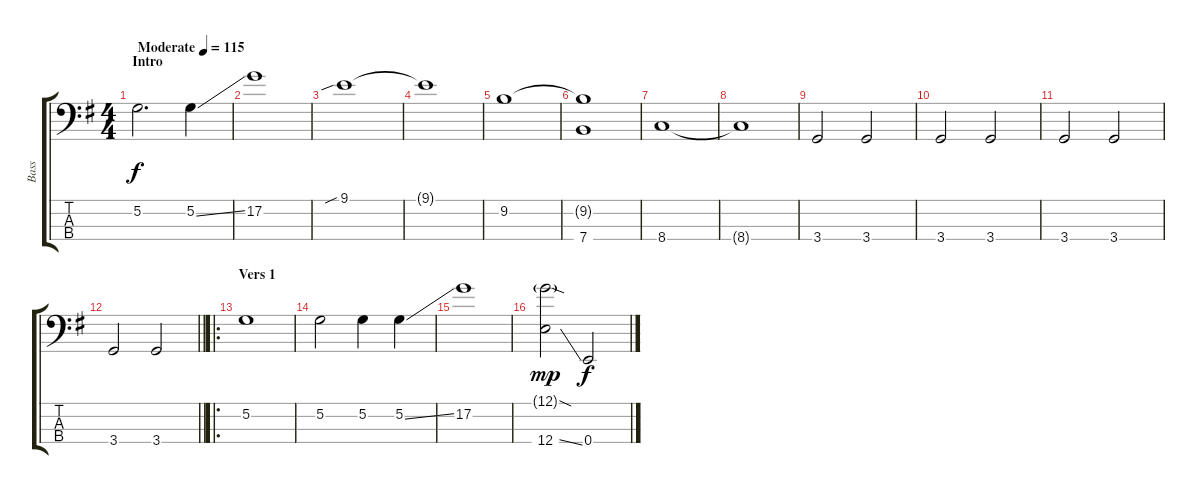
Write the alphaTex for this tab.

\track ("Bass" "Bass") {instrument fretlessbass}
\staff {score tabs}
\tuning (G2 D2 A1 E1) {hide}
\ts (4 4)
\section ("" "Intro")
\tempo (115 "Moderate")
\clef f4
\ks eminor
5.2.2{d dy f instrument fretlessbass} 5.2{ss}.4 |
17.2.1 |
9.1{sib}.1 |
9.1{t}.1 |
9.2.1 |
(9.2{t} 7.4).1 |
8.4.1 |
8.4{t}.1 |
3.4.2 3.4.2 |
3.4.2 3.4.2 |
3.4.2 3.4.2 |
\barLineRight lightlight
3.4.2 3.4.2 |
\ro
\section ("" "Vers 1")
5.2.1 |
5.2.2 5.2.4 5.2{ss}.4 |
17.2.1 |
(12.1{sod g} 12.4{ss}).2{dy mp} 0.4.2{dy f}
